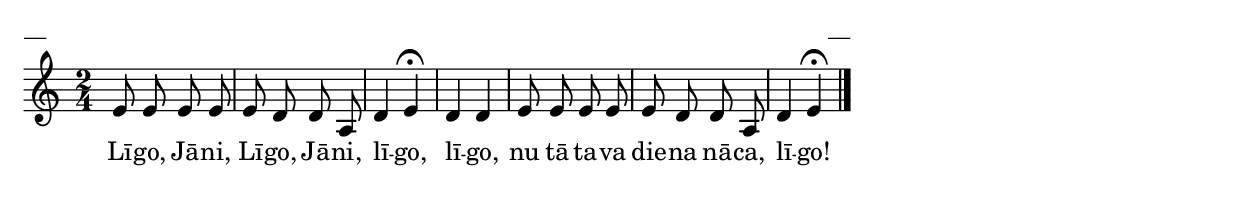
\version "2.13.16"
%\header {
%    title = "Līgo, Jāni, līgo, Jāni",AA lapas, Jāņi
%}
\paper {
line-width = 14\cm
left-margin = 0.4\cm
between-system-padding = 0.1\cm
between-system-space = 0.1\cm
}
\layout {
indent = #0
ragged-last = ##f
}

voiceA = \relative c' {
\clef "treble"
\key c \major
\time 2/4
e8 e e e |
e8 d d a |
d4 e\fermata |
d4 d |
e8 e e e |
e8 d d a |
d4 e\fermata |
\bar "|."
} 

lyricA = \lyricmode {
Lī -- go, Jā -- ni, Lī -- go, Jā -- ni, lī -- go, lī -- go, nu tā ta -- va die -- na nā -- ca, lī -- go!
} 

fullScore = <<
\new Staff {
<<
\new Voice = "voiceA" { \oneVoice \autoBeamOff \voiceA }
\lyricsto "voiceA" \new Lyrics \lyricA
>>
}
>>

\score {
\fullScore
\header { piece = "__" opus = "__" }
}
\markup { \with-color #(x11-color 'white) \sans \smaller "__" }
\score {
\unfoldRepeats
\fullScore
\midi {
\context { \Staff \remove "Staff_performer" }
\context { \Voice \consists "Staff_performer" }
}
}


